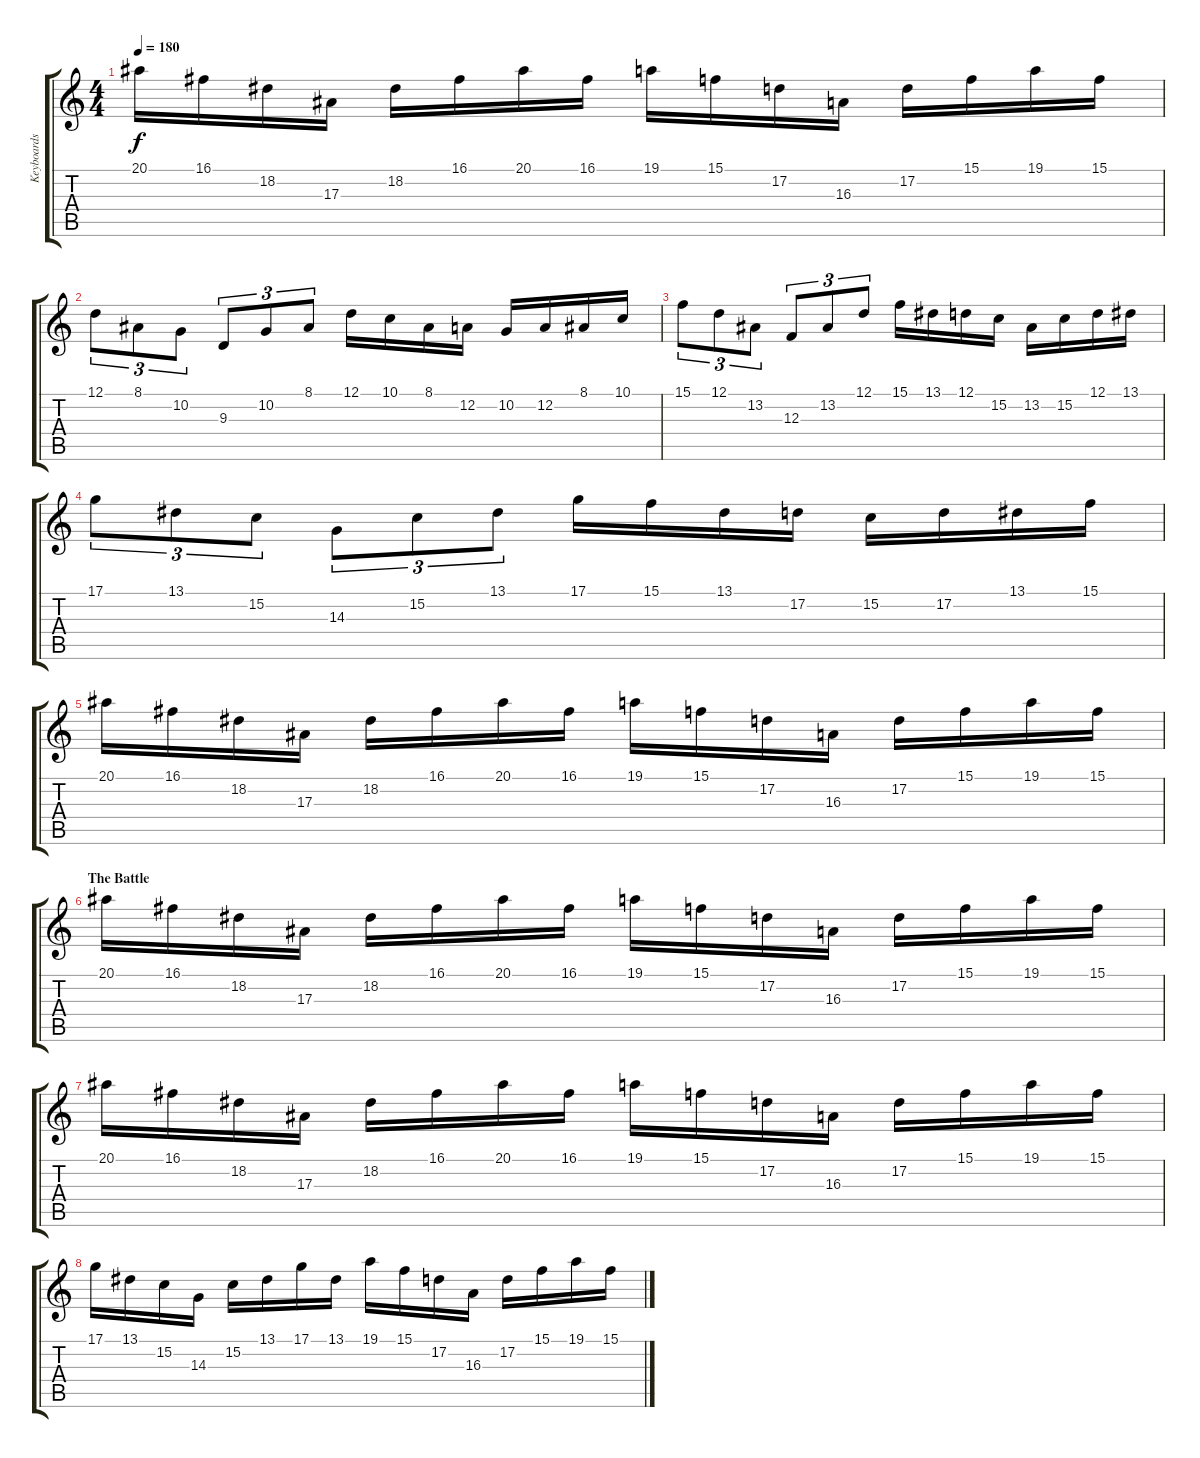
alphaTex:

\track ("Keyboards" "Keyboards") {instrument harpsichord}
\staff {score tabs}
\tuning (D4 A3 F3 C3 G2 D2) {hide}
\ts (4 4)
\tempo 180
\clef g2
\ks c
20.1.16{dy f} 16.1.16 18.2.16 17.3.16 18.2.16 16.1.16 20.1.16 16.1.16 19.1.16 15.1.16 17.2.16 16.3.16 17.2.16 15.1.16 19.1.16 15.1.16 |
12.1.8{tu (3 2)} 8.1.8{tu (3 2)} 10.2.8{tu (3 2)} 9.3.8{tu (3 2)} 10.2.8{tu (3 2)} 8.1.8{tu (3 2)} 12.1.16 10.1.16 8.1.16 12.2.16 10.2.16 12.2.16 8.1.16 10.1.16 |
15.1.8{tu (3 2)} 12.1.8{tu (3 2)} 13.2.8{tu (3 2)} 12.3.8{tu (3 2)} 13.2.8{tu (3 2)} 12.1.8{tu (3 2)} 15.1.16 13.1.16 12.1.16 15.2.16 13.2.16 15.2.16 12.1.16 13.1.16 |
17.1.8{tu (3 2)} 13.1.8{tu (3 2)} 15.2.8{tu (3 2)} 14.3.8{tu (3 2)} 15.2.8{tu (3 2)} 13.1.8{tu (3 2)} 17.1.16 15.1.16 13.1.16 17.2.16 15.2.16 17.2.16 13.1.16 15.1.16 |
20.1.16 16.1.16 18.2.16 17.3.16 18.2.16 16.1.16 20.1.16 16.1.16 19.1.16 15.1.16 17.2.16 16.3.16 17.2.16 15.1.16 19.1.16 15.1.16 |
\section ("" "The Battle")
20.1.16 16.1.16 18.2.16 17.3.16 18.2.16 16.1.16 20.1.16 16.1.16 19.1.16 15.1.16 17.2.16 16.3.16 17.2.16 15.1.16 19.1.16 15.1.16 |
20.1.16 16.1.16 18.2.16 17.3.16 18.2.16 16.1.16 20.1.16 16.1.16 19.1.16 15.1.16 17.2.16 16.3.16 17.2.16 15.1.16 19.1.16 15.1.16 |
17.1.16 13.1.16 15.2.16 14.3.16 15.2.16 13.1.16 17.1.16 13.1.16 19.1.16 15.1.16 17.2.16 16.3.16 17.2.16 15.1.16 19.1.16 15.1.16
